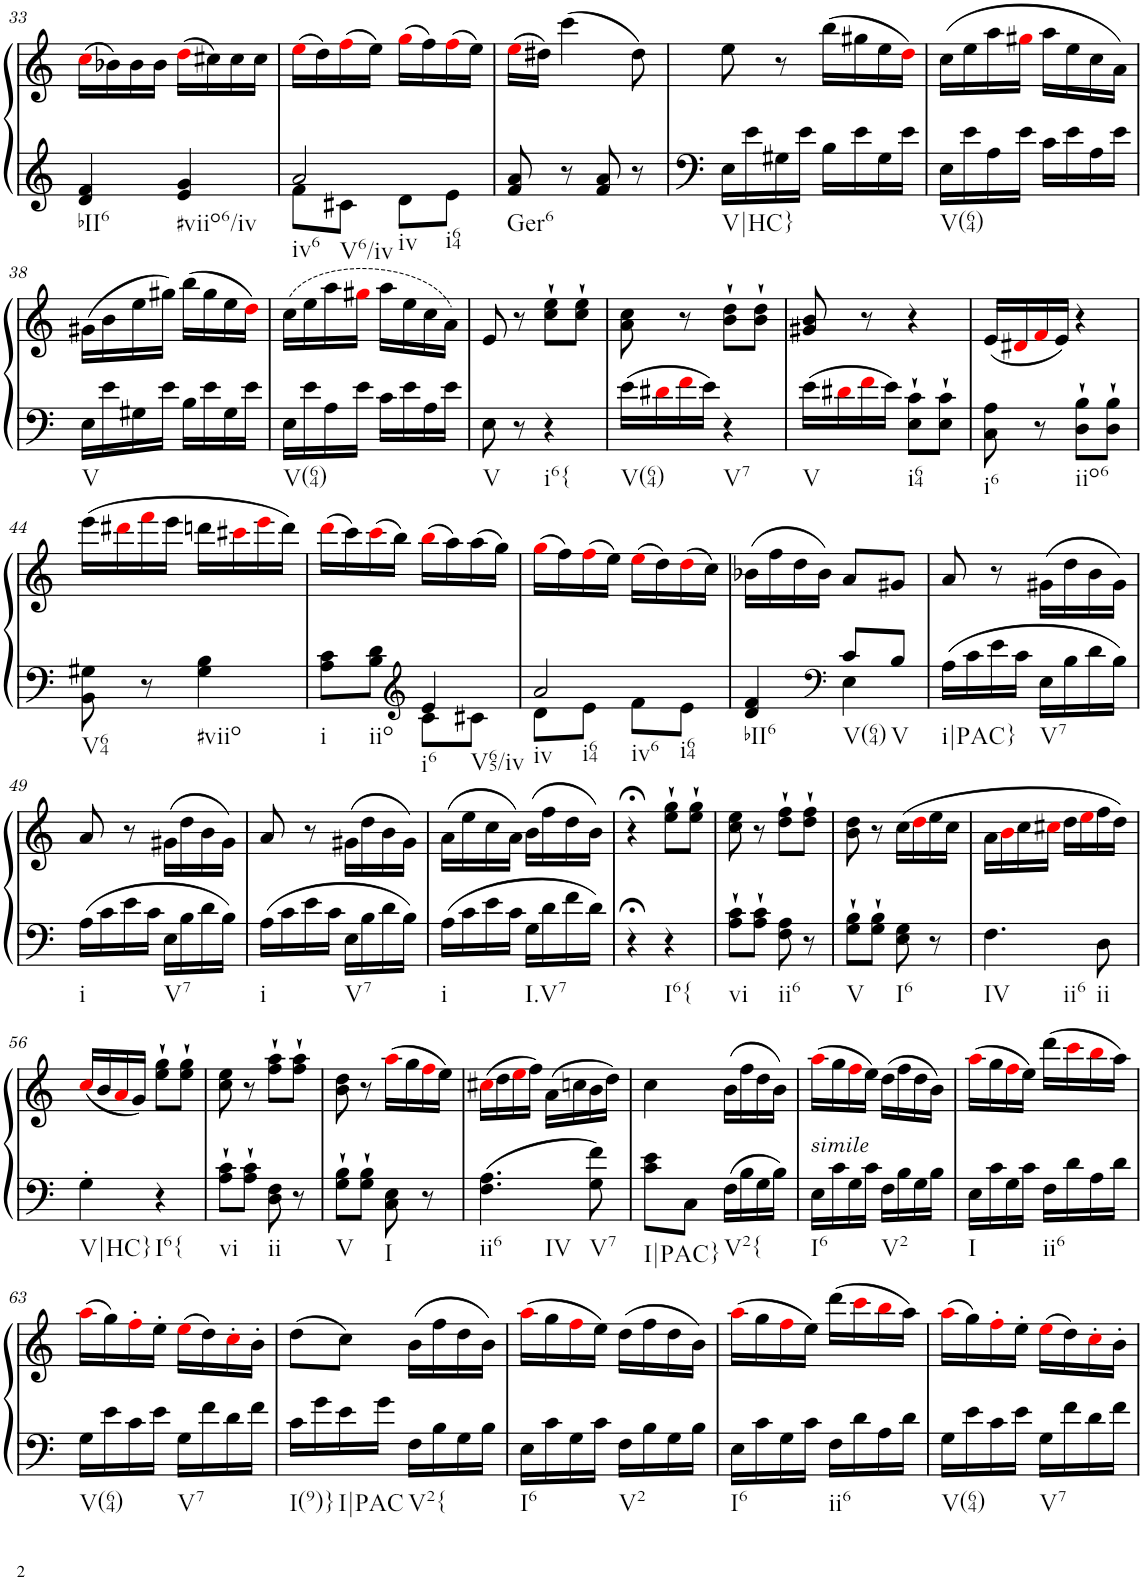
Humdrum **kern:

**kern	**kern
*part1	*part1
*staff2	*staff1
*I"Piano, Piano right	*
*I'Pno.	*
!!LO:PB:g=z
*clefG2	*clefG2
*k[]	*k[]
*M2/4	*M2/4
=33	=33
!LO:TX:b:t=bII6	!
4d/ 4f/	(16cci\LL
.	16b-X\)
.	16b-\
.	16b-\JJ
!LO:TX:b:t=#viio6/iv	!
4e/ 4g/	(16ddi\LL
.	16cc#X\)
.	16cc#\
.	16cc#\JJ
=34	=34
*^	*
!LO:TX:b:t=iv6	!	!
!LO:TX:b:t=V6/iv	!	!
!LO:TX:b:t=iv	!	!
!LO:TX:b:t=i64	!	!
2a/	8f\L	(16eei\LL
.	.	16dd\)
.	8c#X\J	(16ffi\
.	.	16ee\JJ)
.	8d\L	(16ggi\LL
.	.	16ff\)
.	8e\J	(16ffi\
.	.	16ee\JJ)
*v	*v	*
=35	=35
!LO:TX:b:t=Ger6	!
8f/ 8a/	(16eei\LL
.	16dd#X\JJ)
8r	(4ccc\
8f/ 8a/	.
8r	8dd#\)
=36	=36
!LO:TX:b:t=V|HC}	!
16E\LL	8ee\
16e\	.
16G#X\	8r
16e\JJ	.
16B\LL	(16bb\LL
16e\	16gg#X\
16G#\	16ee\
16e\JJ	16ddi\JJ)
=37	=37
!LO:TX:b:t=V(64)	!
16E\LL	(16cc\LL
16e\	16ee\
16A\	16aa\
16e\JJ	16gg#Xi\JJ
16c\LL	16aa\LL
16e\	16ee\
16A\	16cc\
16e\JJ	16a\JJ)
!!LO:LB:g=z
=38	=38
!LO:TX:b:t=V	!
16E\LL	(16g#X\LL
16e\	16b\
16G#X\	16ee\
16e\JJ	16gg#X\JJ)
16B\LL	(16bb\LL
16e\	16gg#\
16G#\	16ee\
16e\JJ	16ddi\JJ)
=39	=39
!LO:TX:b:t=V(64)	!
16E\LL	(16cc\LL
16e\	16ee\
16A\	16aa\
16e\JJ	16gg#Xi\JJ
16c\LL	16aa\LL
16e\	16ee\
16A\	16cc\
16e\JJ	16a\JJ)
=40	=40
!LO:TX:b:t=V	!
8E\	8e/
8r	8r
!LO:TX:b:t=i6{	!
4r	8cc\` 8ee\`L
.	8cc\` 8ee\`J
=41	=41
!LO:TX:b:t=V(64)	!
16e\LL	8a\ 8cc\
16d#Xi\	.
16fi\	8r
16e\JJ	.
!LO:TX:b:t=V7	!
4r	8b\` 8dd\`L
.	8b\` 8dd\`J
=42	=42
!LO:TX:b:t=V	!
16e\LL	8g#X/ 8b/
16d#Xi\	.
16fi\	8r
16e\JJ	.
!LO:TX:b:t=i64	!
8E\` 8c\`L	4r
8E\` 8c\`J	.
=43	=43
!LO:TX:b:t=i6	!
8C\ 8A\	(16e/LL
.	16d#Xi/
8r	16fi/
.	16e/JJ)
!LO:TX:b:t=iio6	!
8D\` 8B\`L	4r
8D\` 8B\`J	.
!!LO:LB:g=z
=44	=44
!LO:TX:b:t=V64	!
8BB\ 8G#X\	(16eee\LL
.	16ddd#Xi\
8r	16fffi\
.	16eee\JJ
!LO:TX:b:t=#viio	!
4G#\ 4B\	16dddn\LL
.	16ccc#Xi\
.	16eeei\
.	16ddd\JJ)
=45	=45
*^	*
!LO:TX:b:t=i	!	!
8A\ 8c\L	4ryy	(16dddi\LL
.	.	16ccc\)
!LO:TX:b:t=iio	!	!
8B\ 8d\J	.	(16ccci\
.	.	16bb\JJ)
*clefG2	*	*
!LO:TX:b:t=i6	!	!
!LO:TX:b:t=V65/iv	!	!
4e/	8c\L	(16bbi\LL
.	.	16aa\)
.	8c#X\J	(16aa\
.	.	16gg\JJ)
=46	=46	=46
!LO:TX:b:t=iv	!	!
!LO:TX:b:t=i64	!	!
!LO:TX:b:t=iv6	!	!
!LO:TX:b:t=i64	!	!
2a/	8d\L	(16ggi\LL
.	.	16ff\)
.	8e\J	(16ffi\
.	.	16ee\JJ)
.	8f\L	(16eei\LL
.	.	16dd\)
.	8e\J	(16ddi\
.	.	16cc\JJ)
=47	=47	=47
!LO:TX:b:t=bII6	!	!
4d/ 4f/	4ryy	(16b-X\LL
.	.	16ff\
.	.	16dd\
.	.	16b-\JJ)
*clefF4	*	*
!LO:TX:b:t=V(64)	!	!
8c/L	4E\	8a/L
!LO:TX:b:t=V	!	!
8B/J	.	8g#X/J
*v	*v	*
=48	=48
!LO:TX:b:t=i|PAC}	!
16A\LL	8a/
16c\	.
16e\	8r
16c\JJ	.
!LO:TX:b:t=V7	!
16E\LL	(16g#X\LL
16B\	16dd\
16d\	16b\
16B\JJ	16g#\JJ)
!!LO:LB:g=z
=49	=49
!LO:TX:b:t=i	!
16A\LL	8a/
16c\	.
16e\	8r
16c\JJ	.
!LO:TX:b:t=V7	!
16E\LL	(16g#X\LL
16B\	16dd\
16d\	16b\
16B\JJ	16g#\JJ)
=50	=50
!LO:TX:b:t=i	!
16A\LL	8a/
16c\	.
16e\	8r
16c\JJ	.
!LO:TX:b:t=V7	!
16E\LL	(16g#X\LL
16B\	16dd\
16d\	16b\
16B\JJ	16g#\JJ)
=51	=51
!LO:TX:b:t=i	!
16A\LL	(16a\LL
16c\	16ee\
16e\	16cc\
16c\JJ	16a\JJ)
!LO:TX:b:t=I.V7	!
16G\LL	(16b\LL
16d\	16ff\
16f\	16dd\
16d\JJ	16b\JJ)
=52	=52
4r;<	4r;<
!LO:TX:b:t=I6{	!
4r	8ee\` 8gg\`L
.	8ee\` 8gg\`J
=53	=53
!LO:TX:b:t=vi	!
8A\` 8c\`L	8cc\ 8ee\
8A\` 8c\`J	8r
!LO:TX:b:t=ii6	!
8F\ 8A\	8dd\` 8ff\`L
8r	8dd\` 8ff\`J
=54	=54
!LO:TX:b:t=V	!
8G\` 8B\`L	8b\ 8dd\
8G\` 8B\`J	8r
!LO:TX:b:t=I6	!
8E\ 8G\	(16cc\LL
.	16ddi\
8r	16ee\
.	16cc\JJ
=55	=55
!LO:TX:b:t=IV	!
!LO:TX:b:t=ii6	!
4.F\	16a\LL
.	16bi\
.	16cc\
.	16cc#Xi\JJ
.	16dd\LL
.	16eei\
!LO:TX:b:t=ii	!
8D\	16ff\
.	16dd\JJ)
!!LO:LB:g=z
=56	=56
!LO:TX:b:t=V|HC}	!
4G'\	(16cci/LL
.	16b/
.	16ai/
.	16g/JJ)
!LO:TX:b:t=I6{	!
4r	8ee\` 8gg\`L
.	8ee\` 8gg\`J
=57	=57
!LO:TX:b:t=vi	!
8A\` 8c\`L	8cc\ 8ee\
8A\` 8c\`J	8r
!LO:TX:b:t=ii	!
8D\ 8F\	8ff\` 8aa\`L
8r	8ff\` 8aa\`J
=58	=58
!LO:TX:b:t=V	!
8G\` 8B\`L	8b\ 8dd\
8G\` 8B\`J	8r
!LO:TX:b:t=I	!
8C\ 8E\	(16aai\LL
.	16gg\
8r	16ffi\
.	16ee\JJ)
=59	=59
!LO:TX:b:t=ii6	!
!LO:TX:b:t=IV	!
4.F\ 4.A\	(16cc#Xi\LL
.	16dd\
.	16eei\
.	16ff\JJ)
.	(16a\LL
.	16ccn\
!LO:TX:b:t=V7	!
8G\ 8f\	16b\
.	16dd\JJ)
=60	=60
!LO:TX:b:t=I|PAC}	!
8c\ 8e\L	4cc\
8C\J	.
!LO:TX:b:t=V2{	!
16F\LL	(16b\LL
16B\	16ff\
16G\	16dd\
16B\JJ	16b\JJ)
=61	=61
!LO:TX:a:i:t=simile	!
!LO:TX:b:t=I6	!
16E\LL	(16aai\LL
16c\	16gg\
16G\	16ffi\
16c\JJ	16ee\JJ)
!LO:TX:b:t=V2	!
16F\LL	(16dd\LL
16B\	16ff\
16G\	16dd\
16B\JJ	16b\JJ)
=62	=62
!LO:TX:b:t=I	!
16E\LL	(16aai\LL
16c\	16gg\
16G\	16ffi\
16c\JJ	16ee\JJ)
!LO:TX:b:t=ii6	!
16F\LL	(16ddd\LL
16d\	16ccci\
16A\	16bbi\
16d\JJ	16aa\JJ)
!!LO:LB:g=z
=63	=63
!LO:TX:b:t=V(64)	!
16G\LL	(16aai\LL
16e\	16gg\)
16c\	16ff'i\
16e\JJ	16ee'\JJ
!LO:TX:b:t=V7	!
16G\LL	(16eei\LL
16f\	16dd\)
16d\	16cc'i\
16f\JJ	16b'\JJ
=64	=64
!LO:TX:b:t=I(9)}	!
16c\LL	(8dd\L
16g\	.
!LO:TX:b:t=I|PAC	!
16e\	8cc\J)
16g\JJ	.
!LO:TX:b:t=V2{	!
16F\LL	(16b\LL
16B\	16ff\
16G\	16dd\
16B\JJ	16b\JJ)
=65	=65
!LO:TX:b:t=I6	!
16E\LL	(16aai\LL
16c\	16gg\
16G\	16ffi\
16c\JJ	16ee\JJ)
!LO:TX:b:t=V2	!
16F\LL	(16dd\LL
16B\	16ff\
16G\	16dd\
16B\JJ	16b\JJ)
=66	=66
!LO:TX:b:t=I6	!
16E\LL	(16aai\LL
16c\	16gg\
16G\	16ffi\
16c\JJ	16ee\JJ)
!LO:TX:b:t=ii6	!
16F\LL	(16ddd\LL
16d\	16ccci\
16A\	16bbi\
16d\JJ	16aa\JJ)
=67	=67
!LO:TX:b:t=V(64)	!
16G\LL	(16aai\LL
16e\	16gg\)
16c\	16ff'i\
16e\JJ	16ee'\JJ
!LO:TX:b:t=V7	!
16G\LL	(16eei\LL
16f\	16dd\)
16d\	16cc'i\
16f\JJ	16b'\JJ
=	=
*-	*-
